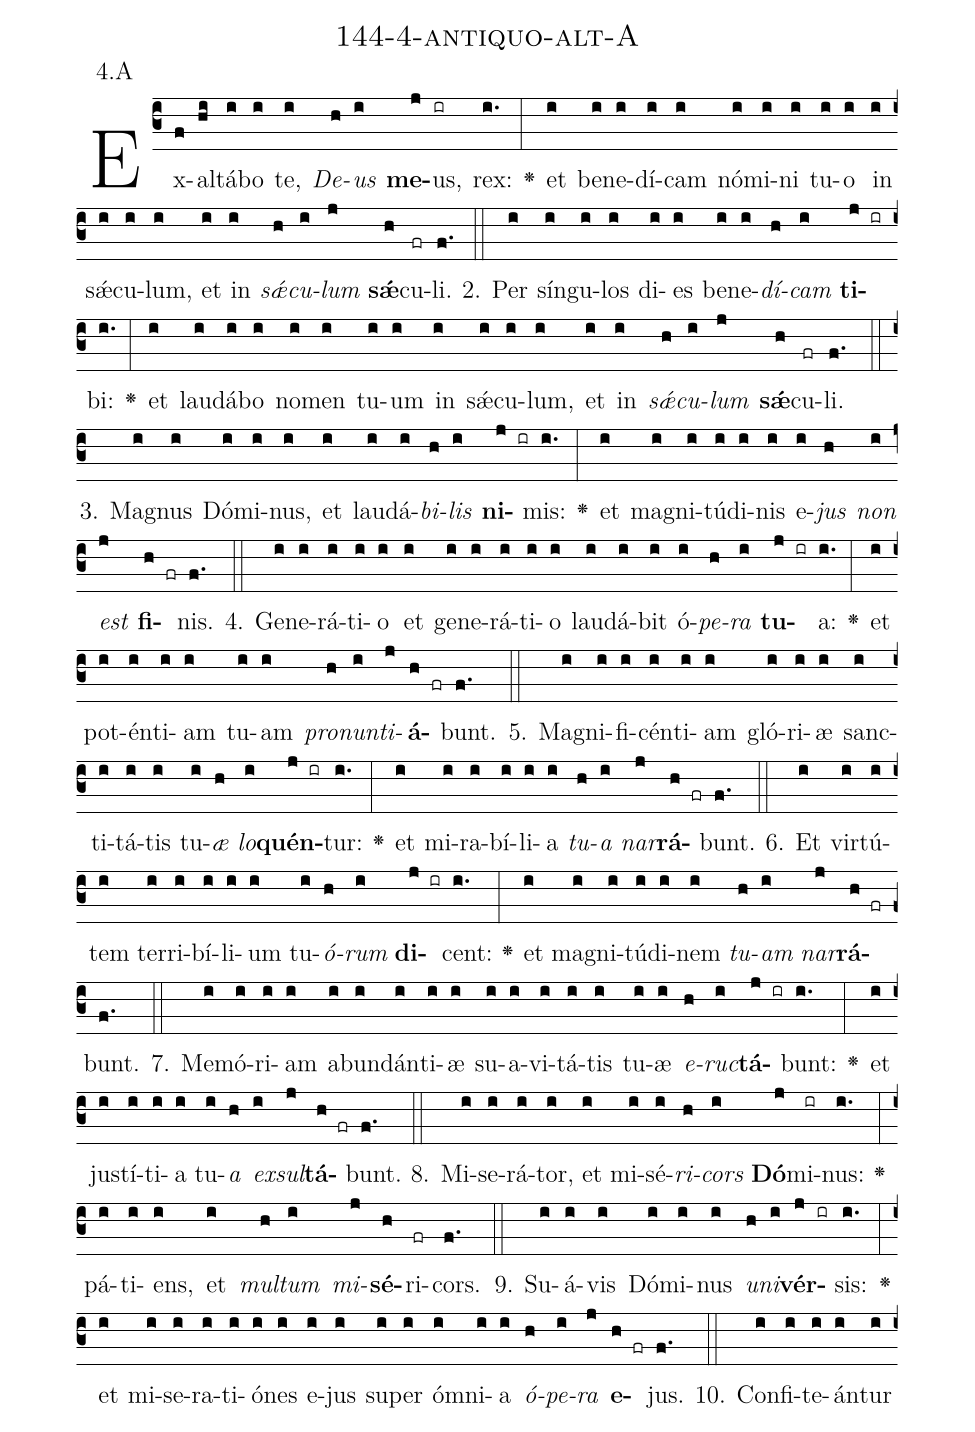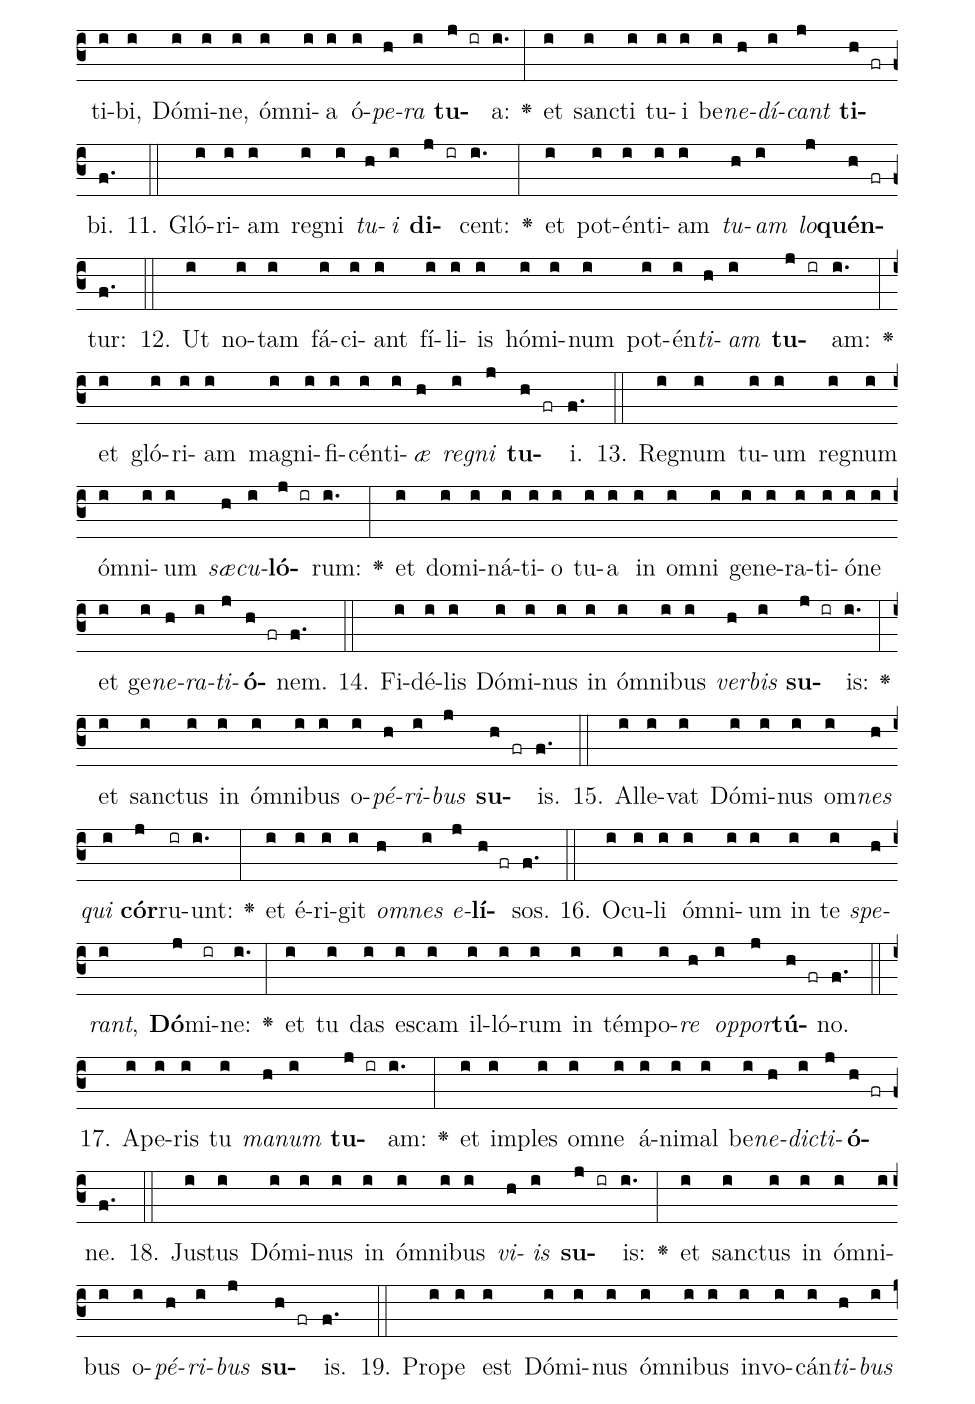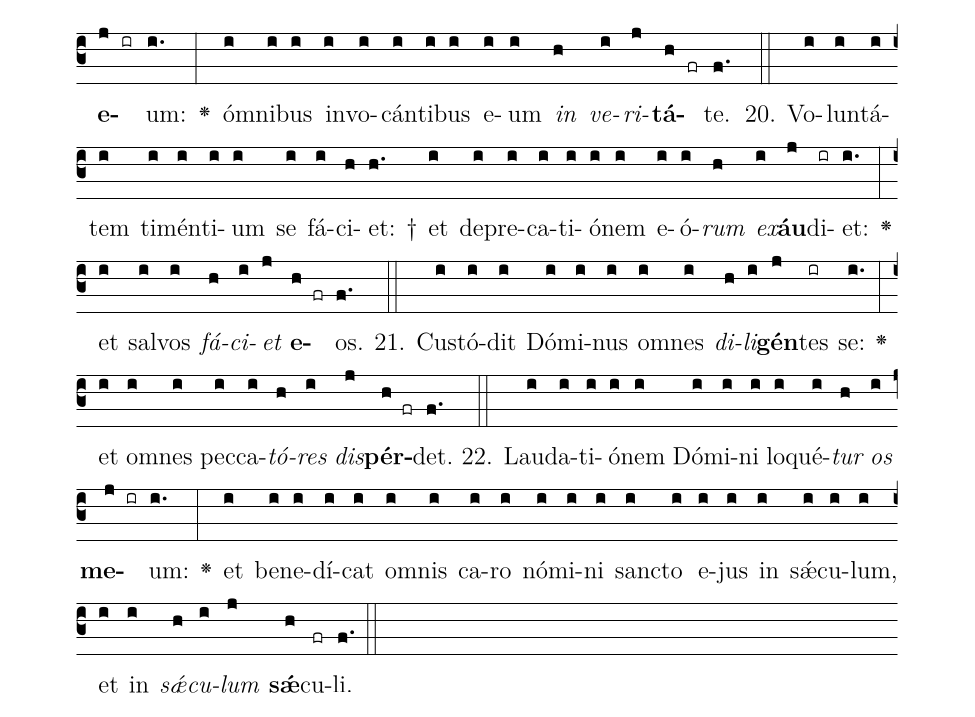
name: 144-4-antiquo-alt-A;
annotation: 4.A;
%%
(c3)Ex(f)al(hi)tá(i)bo(i) te,(i) <i>De</i>(h)<i>us</i>(i) <b>me</b>(j)us,(ir) rex:(i.) <v>\greheightstar</v>(:) et(i) be(i)ne(i)dí(i)cam(i) nó(i)mi(i)ni(i) tu(i)o(i) in(i) sǽ(i)cu(i)lum,(i) et(i) in(i) <i>sǽ</i>(h)<i>cu</i>(i)<i>lum</i>(j) <b>sǽ</b>(h)cu(fr)li.(f.) (::)
2. Per(i) sín(i)gu(i)los(i) di(i)es(i) be(i)ne(i)<i>dí</i>(h)<i>cam</i>(i) <b>ti</b>(j ir)bi:(i.) <v>\greheightstar</v>(:) et(i) lau(i)dá(i)bo(i) no(i)men(i) tu(i)um(i) in(i) sǽ(i)cu(i)lum,(i) et(i) in(i) <i>sǽ</i>(h)<i>cu</i>(i)<i>lum</i>(j) <b>sǽ</b>(h)cu(fr)li.(f.) (::)
3. Ma(i)gnus(i) Dó(i)mi(i)nus,(i) et(i) lau(i)dá(i)<i>bi</i>(h)<i>lis</i>(i) <b>ni</b>(j ir)mis:(i.) <v>\greheightstar</v>(:) et(i) ma(i)gni(i)tú(i)di(i)nis(i) e(i)<i>jus</i>(h) <i>non</i>(i) <i>est</i>(j) <b>fi</b>(h fr)nis.(f.) (::)
4. Ge(i)ne(i)rá(i)ti(i)o(i) et(i) ge(i)ne(i)rá(i)ti(i)o(i) lau(i)dá(i)bit(i) ó(i)<i>pe</i>(h)<i>ra</i>(i) <b>tu</b>(j ir)a:(i.) <v>\greheightstar</v>(:) et(i) pot(i)én(i)ti(i)am(i) tu(i)am(i) <i>pro</i>(h)<i>nun</i>(i)<i>ti</i>(j)<b>á</b>(h fr)bunt.(f.) (::)
5. Ma(i)gni(i)fi(i)cén(i)ti(i)am(i) gló(i)ri(i)æ(i) sanc(i)ti(i)tá(i)tis(i) tu(i)<i>æ</i>(h) <i>lo</i>(i)<b>quén</b>(j ir)tur:(i.) <v>\greheightstar</v>(:) et(i) mi(i)ra(i)bí(i)li(i)a(i) <i>tu</i>(h)<i>a</i>(i) <i>nar</i>(j)<b>rá</b>(h fr)bunt.(f.) (::)
6. Et(i) vir(i)tú(i)tem(i) ter(i)ri(i)bí(i)li(i)um(i) tu(i)<i>ó</i>(h)<i>rum</i>(i) <b>di</b>(j ir)cent:(i.) <v>\greheightstar</v>(:) et(i) ma(i)gni(i)tú(i)di(i)nem(i) <i>tu</i>(h)<i>am</i>(i) <i>nar</i>(j)<b>rá</b>(h fr)bunt.(f.) (::)
7. Me(i)mó(i)ri(i)am(i) ab(i)un(i)dán(i)ti(i)æ(i) su(i)a(i)vi(i)tá(i)tis(i) tu(i)æ(i) <i>e</i>(h)<i>ruc</i>(i)<b>tá</b>(j ir)bunt:(i.) <v>\greheightstar</v>(:) et(i) jus(i)tí(i)ti(i)a(i) tu(i)<i>a</i>(h) <i>ex</i>(i)<i>sul</i>(j)<b>tá</b>(h fr)bunt.(f.) (::)
8. Mi(i)se(i)rá(i)tor,(i) et(i) mi(i)sé(i)<i>ri</i>(h)<i>cors</i>(i) <b>Dó</b>(j)mi(ir)nus:(i.) <v>\greheightstar</v>(:) pá(i)ti(i)ens,(i) et(i) <i>mul</i>(h)<i>tum</i>(i) <i>mi</i>(j)<b>sé</b>(h)ri(fr)cors.(f.) (::)
9. Su(i)á(i)vis(i) Dó(i)mi(i)nus(i) <i>u</i>(h)<i>ni</i>(i)<b>vér</b>(j ir)sis:(i.) <v>\greheightstar</v>(:) et(i) mi(i)se(i)ra(i)ti(i)ó(i)nes(i) e(i)jus(i) su(i)per(i) óm(i)ni(i)a(i) <i>ó</i>(h)<i>pe</i>(i)<i>ra</i>(j) <b>e</b>(h fr)jus.(f.) (::)
10. Con(i)fi(i)te(i)án(i)tur(i) ti(i)bi,(i) Dó(i)mi(i)ne,(i) óm(i)ni(i)a(i) ó(i)<i>pe</i>(h)<i>ra</i>(i) <b>tu</b>(j ir)a:(i.) <v>\greheightstar</v>(:) et(i) sanc(i)ti(i) tu(i)i(i) be(i)<i>ne</i>(h)<i>dí</i>(i)<i>cant</i>(j) <b>ti</b>(h fr)bi.(f.) (::)
11. Gló(i)ri(i)am(i) re(i)gni(i) <i>tu</i>(h)<i>i</i>(i) <b>di</b>(j ir)cent:(i.) <v>\greheightstar</v>(:) et(i) pot(i)én(i)ti(i)am(i) <i>tu</i>(h)<i>am</i>(i) <i>lo</i>(j)<b>quén</b>(h fr)tur:(f.) (::)
12. Ut(i) no(i)tam(i) fá(i)ci(i)ant(i) fí(i)li(i)is(i) hó(i)mi(i)num(i) pot(i)én(i)<i>ti</i>(h)<i>am</i>(i) <b>tu</b>(j ir)am:(i.) <v>\greheightstar</v>(:) et(i) gló(i)ri(i)am(i) ma(i)gni(i)fi(i)cén(i)ti(i)<i>æ</i>(h) <i>re</i>(i)<i>gni</i>(j) <b>tu</b>(h fr)i.(f.) (::)
13. Re(i)gnum(i) tu(i)um(i) re(i)gnum(i) óm(i)ni(i)um(i) <i>sæ</i>(h)<i>cu</i>(i)<b>ló</b>(j ir)rum:(i.) <v>\greheightstar</v>(:) et(i) do(i)mi(i)ná(i)ti(i)o(i) tu(i)a(i) in(i) om(i)ni(i) ge(i)ne(i)ra(i)ti(i)ó(i)ne(i) et(i) ge(i)<i>ne</i>(h)<i>ra</i>(i)<i>ti</i>(j)<b>ó</b>(h fr)nem.(f.) (::)
14. Fi(i)dé(i)lis(i) Dó(i)mi(i)nus(i) in(i) óm(i)ni(i)bus(i) <i>ver</i>(h)<i>bis</i>(i) <b>su</b>(j ir)is:(i.) <v>\greheightstar</v>(:) et(i) sanc(i)tus(i) in(i) óm(i)ni(i)bus(i) o(i)<i>pé</i>(h)<i>ri</i>(i)<i>bus</i>(j) <b>su</b>(h fr)is.(f.) (::)
15. Al(i)le(i)vat(i) Dó(i)mi(i)nus(i) om(i)<i>nes</i>(h) <i>qui</i>(i) <b>cór</b>(j)ru(ir)unt:(i.) <v>\greheightstar</v>(:) et(i) é(i)ri(i)git(i) <i>om</i>(h)<i>nes</i>(i) <i>e</i>(j)<b>lí</b>(h fr)sos.(f.) (::)
16. O(i)cu(i)li(i) óm(i)ni(i)um(i) in(i) te(i) <i>spe</i>(h)<i>rant</i>,(i) <b>Dó</b>(j)mi(ir)ne:(i.) <v>\greheightstar</v>(:) et(i) tu(i) das(i) es(i)cam(i) il(i)ló(i)rum(i) in(i) tém(i)po(i)<i>re</i>(h) <i>op</i>(i)<i>por</i>(j)<b>tú</b>(h fr)no.(f.) (::)
17. A(i)pe(i)ris(i) tu(i) <i>ma</i>(h)<i>num</i>(i) <b>tu</b>(j ir)am:(i.) <v>\greheightstar</v>(:) et(i) im(i)ples(i) om(i)ne(i) á(i)ni(i)mal(i) be(i)<i>ne</i>(h)<i>dic</i>(i)<i>ti</i>(j)<b>ó</b>(h fr)ne.(f.) (::)
18. Jus(i)tus(i) Dó(i)mi(i)nus(i) in(i) óm(i)ni(i)bus(i) <i>vi</i>(h)<i>is</i>(i) <b>su</b>(j ir)is:(i.) <v>\greheightstar</v>(:) et(i) sanc(i)tus(i) in(i) óm(i)ni(i)bus(i) o(i)<i>pé</i>(h)<i>ri</i>(i)<i>bus</i>(j) <b>su</b>(h fr)is.(f.) (::)
19. Pro(i)pe(i) est(i) Dó(i)mi(i)nus(i) óm(i)ni(i)bus(i) in(i)vo(i)cán(i)<i>ti</i>(h)<i>bus</i>(i) <b>e</b>(j ir)um:(i.) <v>\greheightstar</v>(:) óm(i)ni(i)bus(i) in(i)vo(i)cán(i)ti(i)bus(i) e(i)um(i) <i>in</i>(h) <i>ve</i>(i)<i>ri</i>(j)<b>tá</b>(h fr)te.(f.) (::)
20. Vo(i)lun(i)tá(i)tem(i) ti(i)mén(i)ti(i)um(i) se(i) fá(i)ci(h)et: †(h.) et(i) de(i)pre(i)ca(i)ti(i)ó(i)nem(i) e(i)ó(i)<i>rum</i>(h) <i>ex</i>(i)<b>áu</b>(j)di(ir)et:(i.) <v>\greheightstar</v>(:) et(i) sal(i)vos(i) <i>fá</i>(h)<i>ci</i>(i)<i>et</i>(j) <b>e</b>(h fr)os.(f.) (::)
21. Cus(i)tó(i)dit(i) Dó(i)mi(i)nus(i) om(i)nes(i) <i>di</i>(h)<i>li</i>(i)<b>gén</b>(j)tes(ir) se:(i.) <v>\greheightstar</v>(:) et(i) om(i)nes(i) pec(i)ca(i)<i>tó</i>(h)<i>res</i>(i) <i>dis</i>(j)<b>pér</b>(h fr)det.(f.) (::)
22. Lau(i)da(i)ti(i)ó(i)nem(i) Dó(i)mi(i)ni(i) lo(i)qué(i)<i>tur</i>(h) <i>os</i>(i) <b>me</b>(j ir)um:(i.) <v>\greheightstar</v>(:) et(i) be(i)ne(i)dí(i)cat(i) om(i)nis(i) ca(i)ro(i) nó(i)mi(i)ni(i) sanc(i)to(i) e(i)jus(i) in(i) sǽ(i)cu(i)lum,(i) et(i) in(i) <i>sǽ</i>(h)<i>cu</i>(i)<i>lum</i>(j) <b>sǽ</b>(h)cu(fr)li.(f.) (::)
